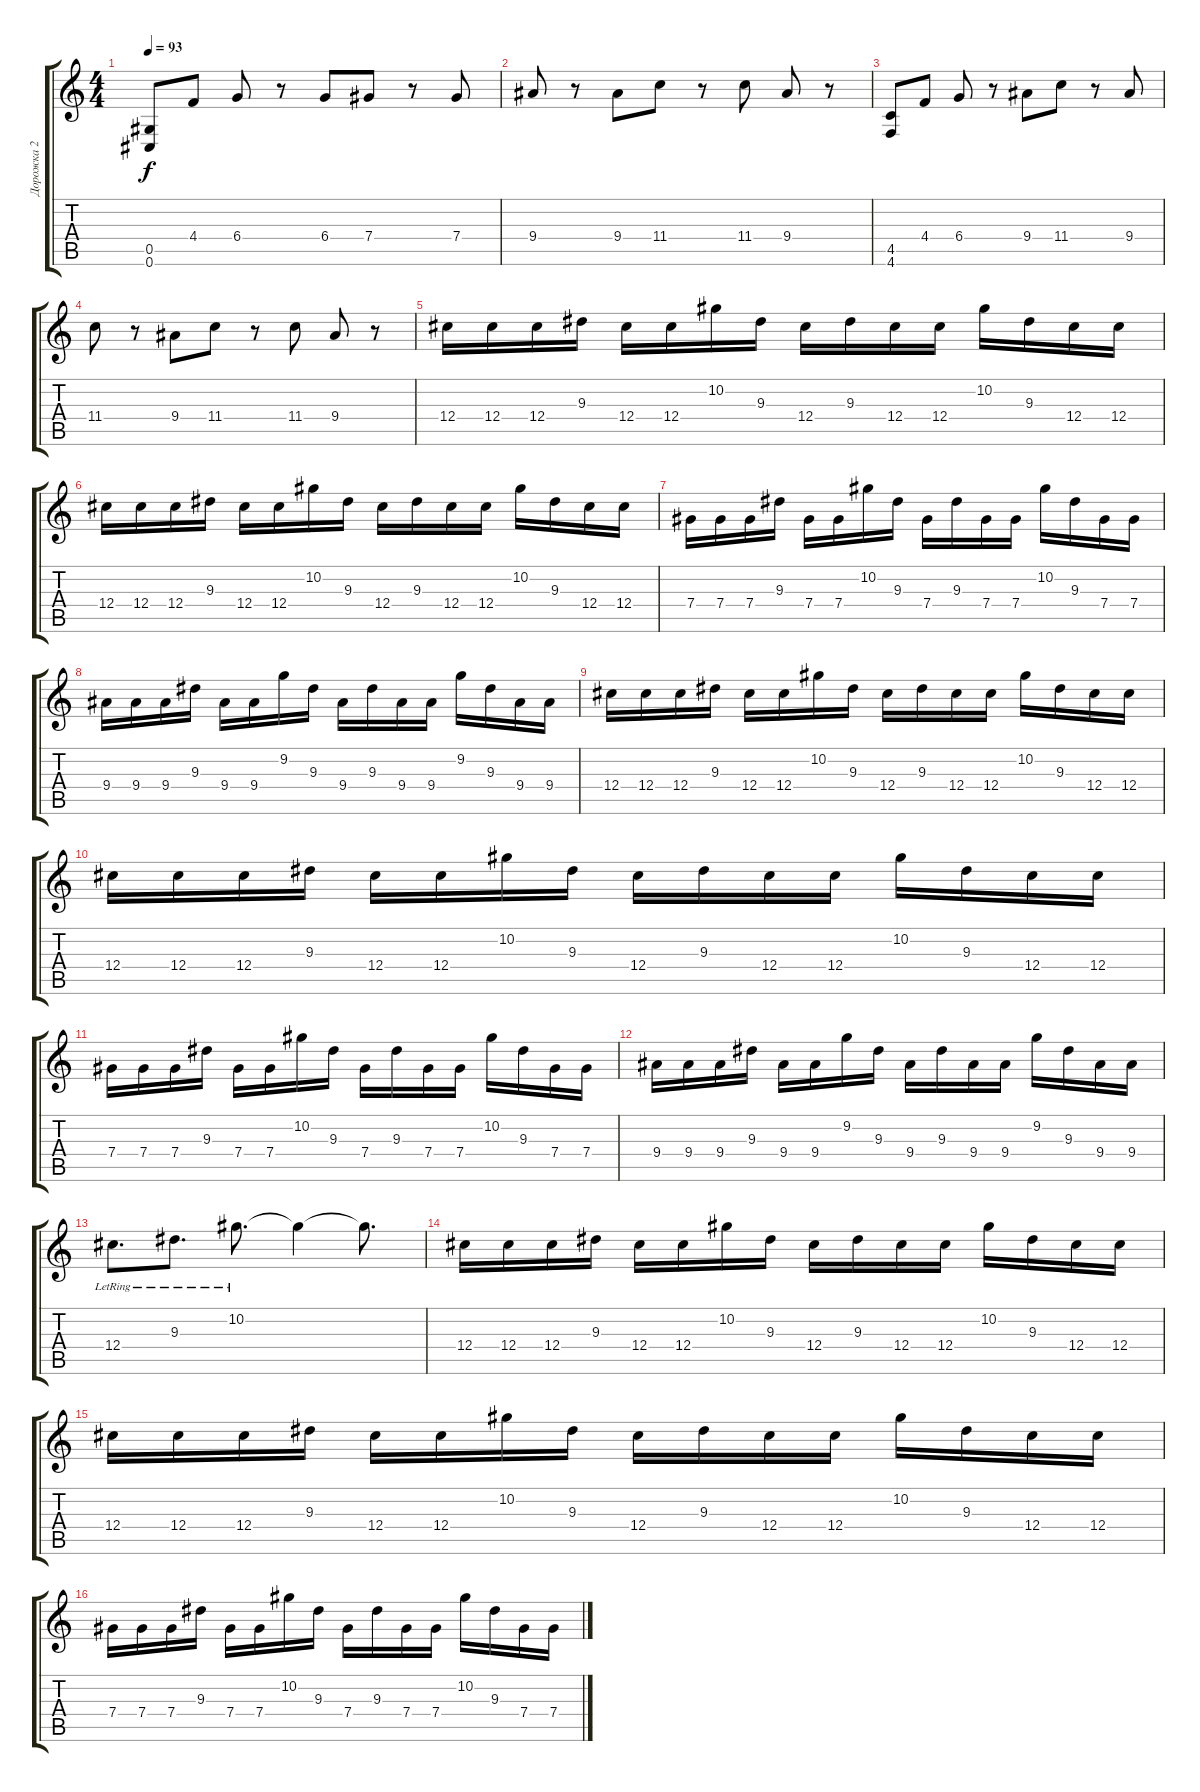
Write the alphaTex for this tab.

\track ("Дорожка 2" "Дорожка 2") {instrument acousticguitarsteel}
\staff {score tabs}
\tuning (Eb4 Bb3 Gb3 Db3 Ab2 Db2) {hide}
\ts (4 4)
\tempo 93
\clef g2
\ks c
(0.5 0.6).8{dy f} 4.4.8 6.4.8 r.8 6.4.8 7.4.8 r.8 7.4.8 |
9.4.8 r.8 9.4.8 11.4.8 r.8 11.4.8 9.4.8 r.8 |
(4.5 4.6).8 4.4.8 6.4.8 r.8 9.4.8 11.4.8 r.8 9.4.8 |
11.4.8 r.8 9.4.8 11.4.8 r.8 11.4.8 9.4.8 r.8 |
12.4.16{instrument overdrivenguitar} 12.4.16 12.4.16 9.3.16 12.4.16 12.4.16 10.2.16 9.3.16 12.4.16 9.3.16 12.4.16 12.4.16 10.2.16 9.3.16 12.4.16 12.4.16 |
12.4.16 12.4.16 12.4.16 9.3.16 12.4.16 12.4.16 10.2.16 9.3.16 12.4.16 9.3.16 12.4.16 12.4.16 10.2.16 9.3.16 12.4.16 12.4.16 |
7.4.16 7.4.16 7.4.16 9.3.16 7.4.16 7.4.16 10.2.16 9.3.16 7.4.16 9.3.16 7.4.16 7.4.16 10.2.16 9.3.16 7.4.16 7.4.16 |
9.4.16 9.4.16 9.4.16 9.3.16 9.4.16 9.4.16 9.2.16 9.3.16 9.4.16 9.3.16 9.4.16 9.4.16 9.2.16 9.3.16 9.4.16 9.4.16 |
12.4.16 12.4.16 12.4.16 9.3.16 12.4.16 12.4.16 10.2.16 9.3.16 12.4.16 9.3.16 12.4.16 12.4.16 10.2.16 9.3.16 12.4.16 12.4.16 |
12.4.16 12.4.16 12.4.16 9.3.16 12.4.16 12.4.16 10.2.16 9.3.16 12.4.16 9.3.16 12.4.16 12.4.16 10.2.16 9.3.16 12.4.16 12.4.16 |
7.4.16 7.4.16 7.4.16 9.3.16 7.4.16 7.4.16 10.2.16 9.3.16 7.4.16 9.3.16 7.4.16 7.4.16 10.2.16 9.3.16 7.4.16 7.4.16 |
9.4.16 9.4.16 9.4.16 9.3.16 9.4.16 9.4.16 9.2.16 9.3.16 9.4.16 9.3.16 9.4.16 9.4.16 9.2.16 9.3.16 9.4.16 9.4.16 |
12.4{lr}.8{d} 9.3{lr}.8{d} 10.2{lr}.8{d} 10.2{t}.4 10.2{t}.8{d} |
12.4.16 12.4.16 12.4.16 9.3.16 12.4.16 12.4.16 10.2.16 9.3.16 12.4.16 9.3.16 12.4.16 12.4.16 10.2.16 9.3.16 12.4.16 12.4.16 |
12.4.16 12.4.16 12.4.16 9.3.16 12.4.16 12.4.16 10.2.16 9.3.16 12.4.16 9.3.16 12.4.16 12.4.16 10.2.16 9.3.16 12.4.16 12.4.16 |
7.4.16 7.4.16 7.4.16 9.3.16 7.4.16 7.4.16 10.2.16 9.3.16 7.4.16 9.3.16 7.4.16 7.4.16 10.2.16 9.3.16 7.4.16 7.4.16
